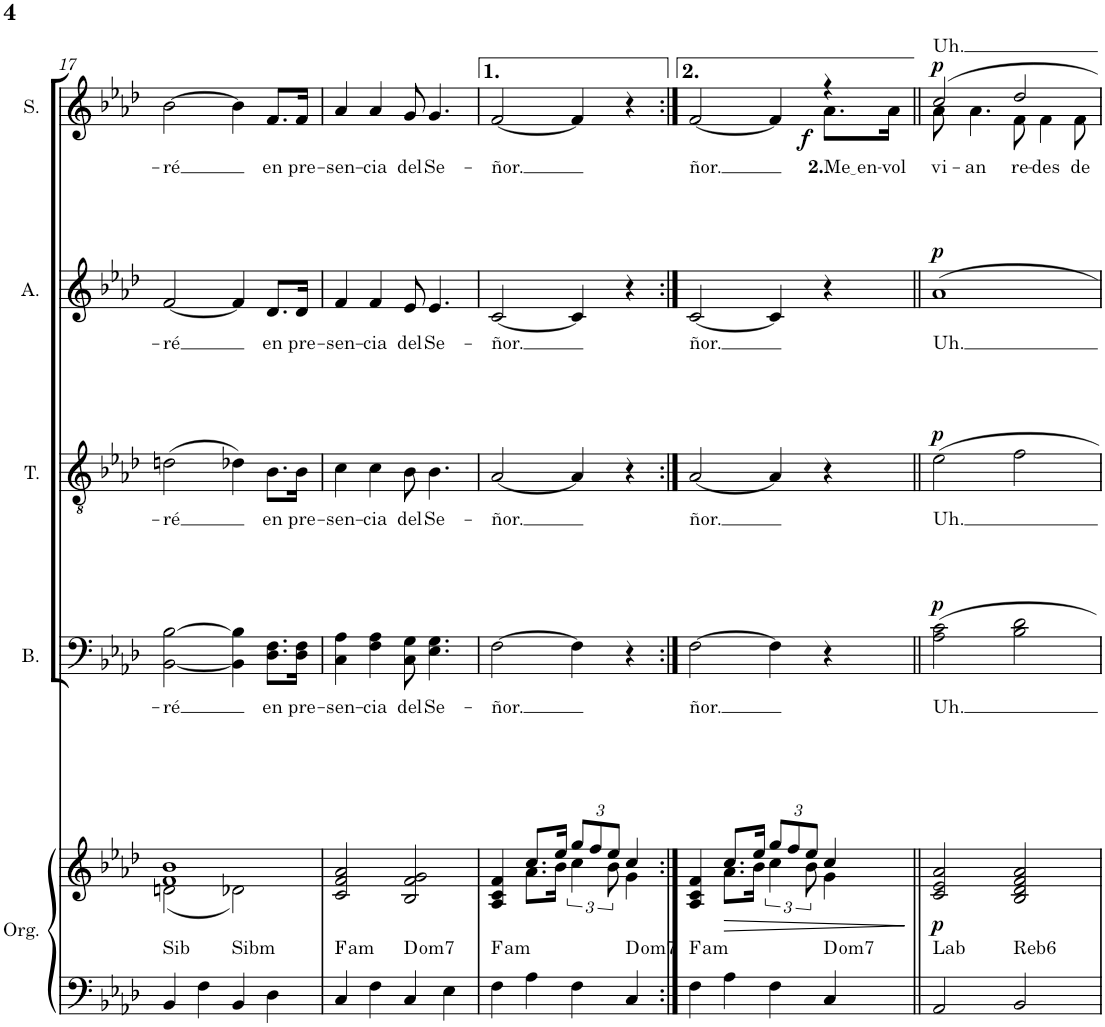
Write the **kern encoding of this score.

**kern	**kern	**dynam	**harte	**kern	**text	**dynam	**kern	**text	**dynam	**kern	**text	**dynam	**kern	**text	**dynam
*part5	*part5	*part5	*part5	*part4	*part4	*part4	*part3	*part3	*part3	*part2	*part2	*part2	*part1	*part1	*part1
*staff6	*staff5	*staff5/6	*	*staff4	*staff4	*staff4	*staff3	*staff3	*staff3	*staff2	*staff2	*staff2	*staff1	*staff1	*staff1
*I"Órgano	*	*	*	*I"Bajo	*	*	*I"Tenor	*	*	*I"Alto	*	*	*I"Soprano	*	*
*	*	*	*	*I'B.	*	*	*I'T.	*	*	*I'A.	*	*	*I'S.	*	*
!!LO:PB:g=z
*clefF4	*clefG2	*	*	*clefF4	*	*	*clefGv2	*	*	*clefG2	*	*	*clefG2	*	*
*k[b-e-a-d-]	*k[b-e-a-d-]	*	*	*k[b-e-a-d-]	*	*	*k[b-e-a-d-]	*	*	*k[b-e-a-d-]	*	*	*k[b-e-a-d-]	*	*
*M4/4	*M4/4	*	*	*M4/4	*	*	*M4/4	*	*	*M4/4	*	*	*M4/4	*	*
=17	=17	=17	=17	=17	=17	=17	=17	=17	=17	=17	=17	=17	=17	=17	=17
*	*^	*	*	*	*	*	*	*	*	*	*	*	*	*	*
!	!	!	!	!LO:H:kt=Sib	!	!LO:LY:b	!	!	!LO:LY:b	!	!	!LO:LY:b	!	!	!LO:LY:b	!
4BB-/	1f 1b-	(2dn\	.	N	[2BB-\ [2B-\	-ré	.	(2dn\	-ré	.	[2f/	-ré	.	[2b-\	-ré	.
4F\	.	.	.	.	.	.	.	.	.	.	.	.	.	.	.	.
!	!	!	!	!LO:H:kt=Sibm	!	!	!	!	!	!	!	!	!	!	!	!
4BB-/	.	2d-X\)	.	N	4BB-\] 4B-\]	.	.	4d-X\)	.	.	4f/]	.	.	4b-\]	.	.
!	!	!	!	!	!	!LO:LY:b	!	!	!LO:LY:b	!	!	!LO:LY:b	!	!	!LO:LY:b	!
4D-\	.	.	.	.	8.D-\ 8.F\L	en	.	8.B-\L	en	.	8.d-/L	en	.	8.f/L	en	.
!	!	!	!	!	!	!LO:LY:b	!	!	!LO:LY:b	!	!	!LO:LY:b	!	!	!LO:LY:b	!
.	.	.	.	.	16D-\ 16F\Jk	pre-	.	16B-\Jk	pre-	.	16d-/Jk	pre-	.	16f/Jk	pre-	.
*	*v	*v	*	*	*	*	*	*	*	*	*	*	*	*	*	*
=18	=18	=18	=18	=18	=18	=18	=18	=18	=18	=18	=18	=18	=18	=18	=18
!	!	!	!LO:H:kt=am	!	!LO:LY:b	!	!	!LO:LY:b	!	!	!LO:LY:b	!	!	!LO:LY:b	!
4C/	2c/ 2f/ 2a-/	.	.	4C\ 4A-\	-sen-	.	4c\	-sen-	.	4f/	-sen-	.	4a-/	-sen-	.
!	!	!	!	!	!LO:LY:b	!	!	!LO:LY:b	!	!	!LO:LY:b	!	!	!LO:LY:b	!
4F\	.	.	.	4F\ 4A-\	-cia	.	4c\	-cia	.	4f/	-cia	.	4a-/	-cia	.
!	!	!	!	!	!LO:LY:b	!	!	!LO:LY:b	!	!	!LO:LY:b	!	!	!LO:LY:b	!
4C/	2B-/ 2f/ 2g/	.	D:dim	8C\ 8G\	del	.	8B-\	del	.	8e-/	del	.	8g/	del	.
!	!	!	!	!	!LO:LY:b	!	!	!LO:LY:b	!	!	!LO:LY:b	!	!	!LO:LY:b	!
.	.	.	.	4.E-\ 4.G\	Se-	.	4.B-\	Se-	.	4.e-/	Se-	.	4.g/	Se-	.
4E-\	.	.	.	.	.	.	.	.	.	.	.	.	.	.	.
=19	=19	=19	=19	=19	=19	=19	=19	=19	=19	=19	=19	=19	=19	=19	=19
*	*^	*	*	*	*	*	*	*	*	*	*	*	*	*	*
!	!	!	!	!LO:H:kt=am	!	!LO:LY:b	!	!	!LO:LY:b	!	!	!LO:LY:b	!	!	!LO:LY:b	!
4F\	4A-/ 4c/ 4f/	4ryy	.	.	[2F\	-ñor.	.	[2A-/	-ñor.	.	[2c/	-ñor.	.	[2f/	-ñor.	.
4A-\	8.cc/L	8.a-\L	.	.	.	.	.	.	.	.	.	.	.	.	.	.
.	16ee-/Jk	16b-\Jk	.	.	.	.	.	.	.	.	.	.	.	.	.	.
*	*Xbrackettup	*brackettup	*	*	*	*	*	*	*	*	*	*	*	*	*	*
4F\	12gg/L	6cc\	.	.	4F\]	.	.	4A-/]	.	.	4c/]	.	.	4f/]	.	.
.	12ff/	.	.	.	.	.	.	.	.	.	.	.	.	.	.	.
.	12ee-/J	12b-\	.	.	.	.	.	.	.	.	.	.	.	.	.	.
4C/	4cc/	4g\	.	D:dim	4r	.	.	4r	.	.	4r	.	.	4r	.	.
=20:|!	=20:|!	=20:|!	=20:|!	=20:|!	=20:|!	=20:|!	=20:|!	=20:|!	=20:|!	=20:|!	=20:|!	=20:|!	=20:|!	=20:|!	=20:|!	=20:|!
!	!	!	!	!LO:H:kt=am	!	!LO:LY:b	!	!	!LO:LY:b	!	!	!LO:LY:b	!	!	!LO:LY:b	!
*	*	*	*	*	*	*	*	*	*	*	*	*	*	*^	*	*
4F\	4A-/ 4c/ 4f/	4ryy	.	.	[2F\	-ñor.	.	[2A-/	-ñor.	.	[2c/	-ñor.	.	[2f/	2.ryy	-ñor.	.
!	!	!	!LO:HP:b	!	!	!	!	!	!	!	!	!	!	!	!	!	!
4A-\	8.cc/L	8.a-\L	>	.	.	.	.	.	.	.	.	.	.	.	.	.	.
.	16ee-/Jk	16b-\Jk	.	.	.	.	.	.	.	.	.	.	.	.	.	.	.
*	*Xbrackettup	*brackettup	*	*	*	*	*	*	*	*	*	*	*	*	*	*	*
4F\	12gg/L	6cc\	.	.	4F\]	.	.	4A-/]	.	.	4c/]	.	.	4f/]	.	.	.
.	12ff/	.	.	.	.	.	.	.	.	.	.	.	.	.	.	.	.
.	12ee-/J	12b-\	.	.	.	.	.	.	.	.	.	.	.	.	.	.	.
!	!	!	!	!	!	!	!	!	!	!	!	!	!	!	!	!LO:LY:b	!LO:DY:b
4C/	4cc/	4g\	.	D:dim	4r	.	.	4r	.	.	4r	.	.	4r	8.a-\L	2. Me en	f
!	!	!	!	!	!	!	!	!	!	!	!	!	!	!	!	!LO:LY:b	!
.	.	.	.	.	.	.	.	.	.	.	.	.	.	.	16a-\Jk	-vol	.
*	*v	*v	*	*	*	*	*	*	*	*	*	*	*	*v	*v	*	*
.	.	]	.	.	.	.	.	.	.	.	.	.	.	.	.
=21||	=21||	=21||	=21||	=21||	=21||	=21||	=21||	=21||	=21||	=21||	=21||	=21||	=21||	=21||	=21||
!	!	!	!	!	!LO:LY:b	!	!	!LO:LY:b	!	!	!LO:LY:b	!	!	!LO:LY:a	!
*	*	*	*	*	*	*	*	*	*	*	*	*	*^	*	*
!	!	!LO:DY:b	!LO:H:kt=Lab	!	!	!LO:DY:a	!	!	!LO:DY:a	!	!	!LO:DY:a	!	!	!LO:LY:b	!LO:DY:a
2AA-/	2c/ 2e-/ 2a-/	p	N	2A-\ 2c\	Uh.	p	2e-\	Uh.	p	1a-	Uh.	p	2cc/	8a-\	vi-	p
!	!	!	!	!	!	!	!	!	!	!	!	!	!	!	!LO:LY:b	!
.	.	.	.	.	.	.	.	.	.	.	.	.	.	4.a-\	-an	.
!	!	!	!LO:H:kt=Reb6	!	!	!	!	!	!	!	!	!	!	!	!LO:LY:b	!
2BB-/	2B-/ 2d-/ 2f/ 2a-/	.	N	2B-\ 2d-\	.	.	2f\	.	.	.	.	.	2dd-/	8f\	re-	.
!	!	!	!	!	!	!	!	!	!	!	!	!	!	!	!LO:LY:b	!
.	.	.	.	.	.	.	.	.	.	.	.	.	.	4f\	-des	.
!	!	!	!	!	!	!	!	!	!	!	!	!	!	!	!LO:LY:b	!
.	.	.	.	.	.	.	.	.	.	.	.	.	.	8f\	de	.
*	*	*	*	*	*	*	*	*	*	*	*	*	*v	*v	*	*
=	=	=	=	=	=	=	=	=	=	=	=	=	=	=	=
*-	*-	*-	*-	*-	*-	*-	*-	*-	*-	*-	*-	*-	*-	*-	*-
